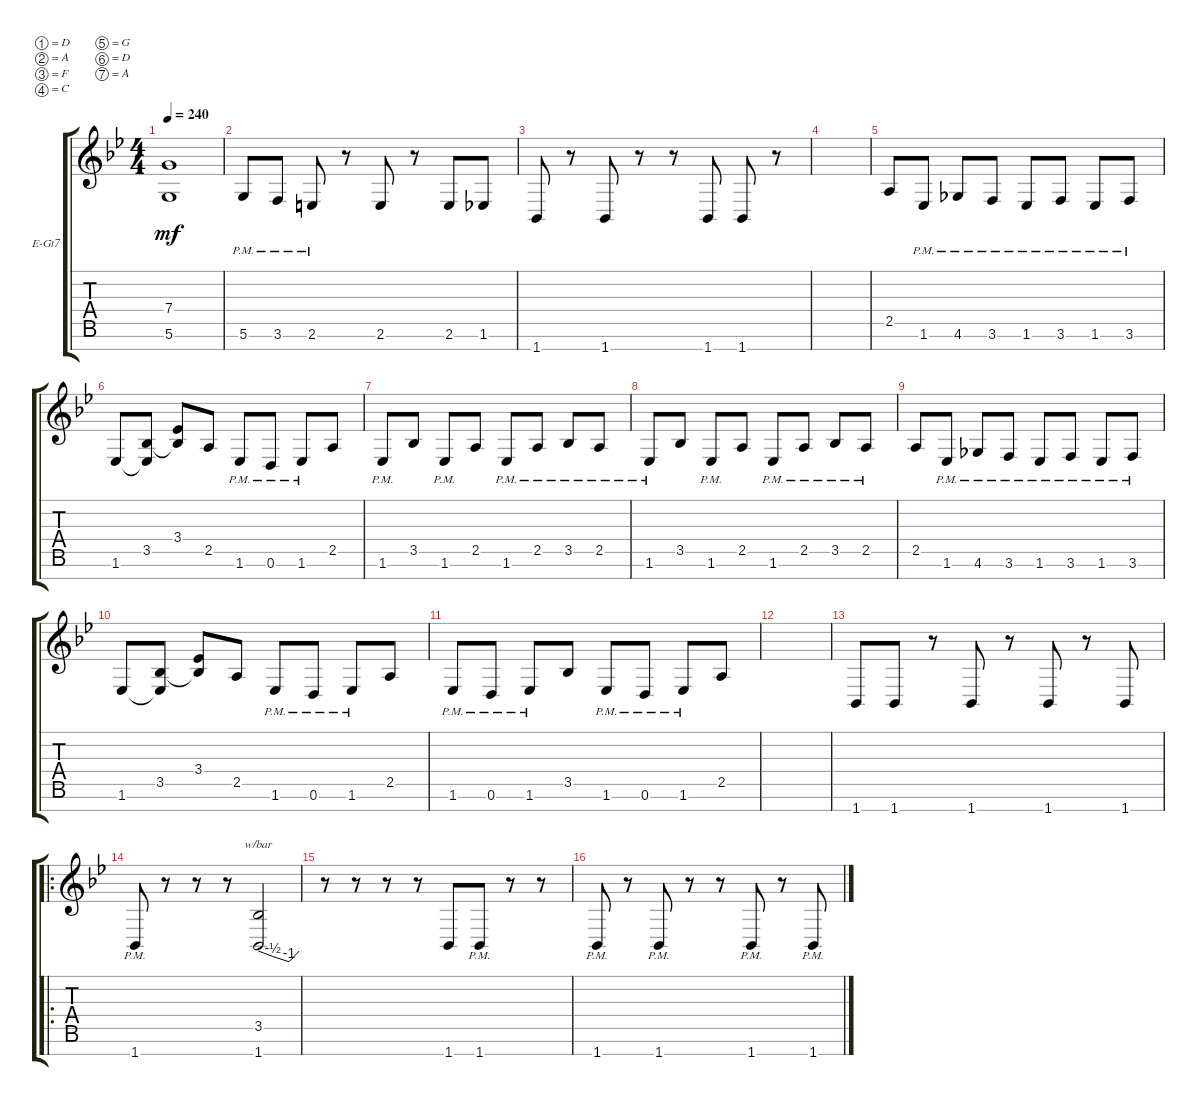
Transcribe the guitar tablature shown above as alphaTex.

\defaultSystemsLayout 4
\bracketExtendMode groupsimilarinstruments
\firstSystemTrackNameOrientation horizontal
\otherSystemsTrackNameOrientation horizontal
\track ("Electric Guitar" "E-Gt7") {instrument distortionguitar}
\staff {score tabs}
\tuning (D4 A3 F3 C3 G2 D2 A1)
\ts (4 4)
\tempo 240
\clef g2
\ks bb
(5.6{acc forcenatural} 7.4{acc forcenatural}).1{dy mf beam Up} |
5.6{pm acc forcenatural}.8{beam Up} 3.6{pm acc forcenatural}.8{beam Up} 2.6{pm acc #}.8{beam Up} r.8{beam Up} 2.6{acc #}.8{beam Up} r.8{beam Up} 2.6{acc #}.8{beam Up} 1.6{acc forcenatural}.8{beam Up} |
1.7{acc forcenatural}.8{beam Up} r.8{beam Up} 1.7{acc forcenatural}.8{beam Up} r.8{beam Up} r.8{beam Up} 1.7{acc forcenatural}.8{beam Up} 1.7{acc forcenatural}.8{beam Up} r.8{beam Up} |
|
2.5{acc forcenatural}.8{beam Up} 1.6{pm acc forcenatural}.8{beam Up} 4.6{pm acc b}.8{beam Up} 3.6{pm acc forcenatural}.8{beam Up} 1.6{pm acc forcenatural}.8{beam Up} 3.6{pm acc forcenatural}.8{beam Up} 1.6{pm acc forcenatural}.8{beam Up} 3.6{pm acc forcenatural}.8{beam Up} |
1.6{acc forcenatural}.8{beam Up} (3.5{acc forcenatural} 1.6{t acc forcenatural}).8{beam Up} (3.4{acc forcenatural} 3.5{t acc forcenatural}).8{beam Up} 2.5{acc forcenatural}.8{beam Up} 1.6{pm acc forcenatural}.8{beam Up} 0.6{pm acc forcenatural}.8{beam Up} 1.6{pm acc forcenatural}.8{beam Up} 2.5{acc forcenatural}.8{beam Up} |
1.6{pm acc forcenatural}.8{beam Up} 3.5{acc forcenatural}.8{beam Up} 1.6{pm acc forcenatural}.8{beam Up} 2.5{acc forcenatural}.8{beam Up} 1.6{pm acc forcenatural}.8{beam Up} 2.5{pm acc forcenatural}.8{beam Up} 3.5{pm acc forcenatural}.8{beam Up} 2.5{pm acc forcenatural}.8{beam Up} |
1.6{pm acc forcenatural}.8{beam Up} 3.5{acc forcenatural}.8{beam Up} 1.6{pm acc forcenatural}.8{beam Up} 2.5{acc forcenatural}.8{beam Up} 1.6{pm acc forcenatural}.8{beam Up} 2.5{pm acc forcenatural}.8{beam Up} 3.5{pm acc forcenatural}.8{beam Up} 2.5{pm acc forcenatural}.8{beam Up} |
2.5{acc forcenatural}.8{beam Up} 1.6{pm acc forcenatural}.8{beam Up} 4.6{pm acc b}.8{beam Up} 3.6{pm acc forcenatural}.8{beam Up} 1.6{pm acc forcenatural}.8{beam Up} 3.6{pm acc forcenatural}.8{beam Up} 1.6{pm acc forcenatural}.8{beam Up} 3.6{pm acc forcenatural}.8{beam Up} |
1.6{acc forcenatural}.8{beam Up} (3.5{acc forcenatural} 1.6{t acc forcenatural}).8{beam Up} (3.4{acc forcenatural} 3.5{t acc forcenatural}).8{beam Up} 2.5{acc forcenatural}.8{beam Up} 1.6{pm acc forcenatural}.8{beam Up} 0.6{pm acc forcenatural}.8{beam Up} 1.6{pm acc forcenatural}.8{beam Up} 2.5{acc forcenatural}.8{beam Up} |
1.6{pm acc forcenatural}.8{beam Up} 0.6{pm acc forcenatural}.8{beam Up} 1.6{pm acc forcenatural}.8{beam Up} 3.5{acc forcenatural}.8{beam Up} 1.6{pm acc forcenatural}.8{beam Up} 0.6{pm acc forcenatural}.8{beam Up} 1.6{pm acc forcenatural}.8{beam Up} 2.5{acc forcenatural}.8{beam Up} |
|
1.7{acc forcenatural}.8{beam Up} 1.7{acc forcenatural}.8{beam Up} r.8{beam Up} 1.7{acc forcenatural}.8{beam Up} r.8{beam Up} 1.7{acc forcenatural}.8{beam Up} r.8{beam Up} 1.7{acc forcenatural}.8{beam Up} |
\ro
1.7{pm acc forcenatural}.8{beam Up} r.8{beam Up} r.8{beam Up} r.8{beam Up} (3.5{acc forcenatural} 1.7{acc forcenatural}).2{tbe (custom default 0 0 21 -2 21 -2 45 -4 0 0 60 0) beam Up} |
r.8{beam Down} r.8{beam Down} r.8{beam Down} r.8{beam Down} 1.7{acc forcenatural}.8{beam Up} 1.7{pm acc forcenatural}.8{beam Up} r.8{beam Up} r.8{beam Up} |
1.7{pm acc forcenatural}.8{beam Up} r.8{beam Up} 1.7{pm acc forcenatural}.8{beam Up} r.8{beam Up} r.8{beam Up} 1.7{pm acc forcenatural}.8{beam Up} r.8{beam Up} 1.7{pm acc forcenatural}.8{beam Up}
